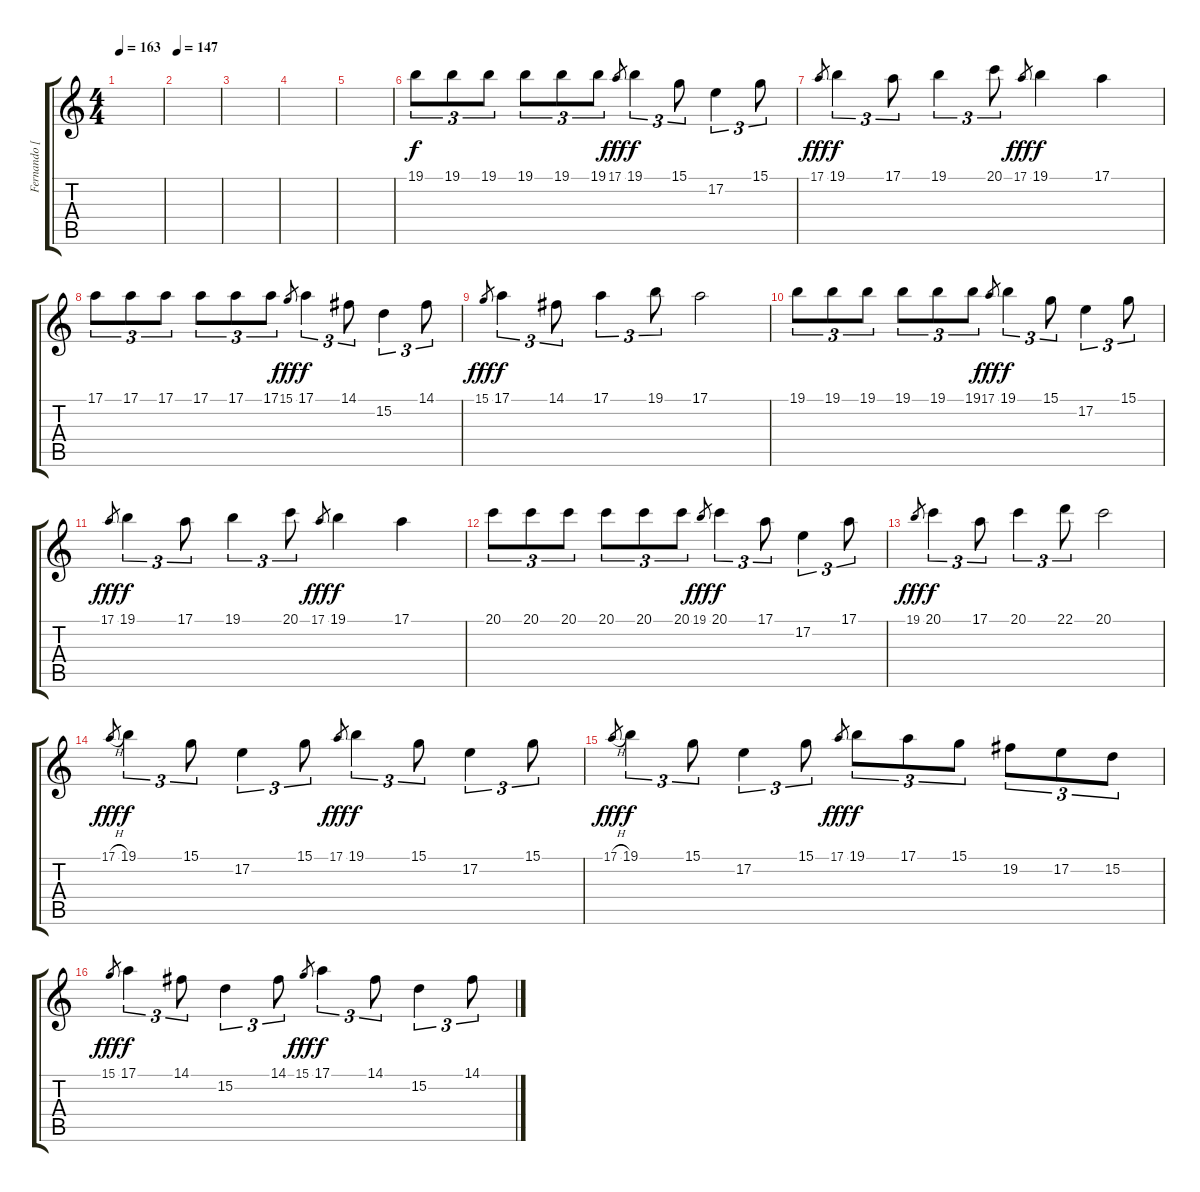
\track ("Fernando [flauta]" "Fernando [") {instrument flute}
\staff {score tabs}
\tuning (E4 B3 G3 D3 A2 E2) {hide}
\ts (4 4)
\tempo 163
\clef g2
\ks c
|
\tempo 147
|
|
|
|
19.1.8{tu (3 2) balance 11} 19.1.8{tu (3 2)} 19.1.8{tu (3 2)} 19.1.8{tu (3 2)} 19.1.8{tu (3 2)} 19.1.8{tu (3 2)} 17.1.8{gr dy fff} 19.1.4{tu (3 2) dy f} 15.1.8{tu (3 2)} 17.2.4{tu (3 2)} 15.1.8{tu (3 2)} |
17.1.8{gr dy fff} 19.1.4{tu (3 2) dy f} 17.1.8{tu (3 2)} 19.1.4{tu (3 2)} 20.1.8{tu (3 2)} 17.1.8{gr dy fff} 19.1.4{dy f} 17.1.4 |
17.1.8{tu (3 2)} 17.1.8{tu (3 2)} 17.1.8{tu (3 2)} 17.1.8{tu (3 2)} 17.1.8{tu (3 2)} 17.1.8{tu (3 2)} 15.1.8{gr dy fff} 17.1.4{tu (3 2) dy f} 14.1.8{tu (3 2)} 15.2.4{tu (3 2)} 14.1.8{tu (3 2)} |
15.1.8{gr dy fff} 17.1.4{tu (3 2) dy f} 14.1.8{tu (3 2)} 17.1.4{tu (3 2)} 19.1.8{tu (3 2)} 17.1.2 |
19.1.8{tu (3 2)} 19.1.8{tu (3 2)} 19.1.8{tu (3 2)} 19.1.8{tu (3 2)} 19.1.8{tu (3 2)} 19.1.8{tu (3 2)} 17.1.8{gr dy fff} 19.1.4{tu (3 2) dy f} 15.1.8{tu (3 2)} 17.2.4{tu (3 2)} 15.1.8{tu (3 2)} |
17.1.8{gr dy fff} 19.1.4{tu (3 2) dy f} 17.1.8{tu (3 2)} 19.1.4{tu (3 2)} 20.1.8{tu (3 2)} 17.1.8{gr dy fff} 19.1.4{dy f} 17.1.4 |
20.1.8{tu (3 2)} 20.1.8{tu (3 2)} 20.1.8{tu (3 2)} 20.1.8{tu (3 2)} 20.1.8{tu (3 2)} 20.1.8{tu (3 2)} 19.1.8{gr dy fff} 20.1.4{tu (3 2) dy f} 17.1.8{tu (3 2)} 17.2.4{tu (3 2)} 17.1.8{tu (3 2)} |
19.1.8{gr dy fff} 20.1.4{tu (3 2) dy f} 17.1.8{tu (3 2)} 20.1.4{tu (3 2)} 22.1.8{tu (3 2)} 20.1.2 |
17.1{h}.8{gr dy fff} 19.1.4{tu (3 2) dy f} 15.1.8{tu (3 2)} 17.2.4{tu (3 2)} 15.1.8{tu (3 2)} 17.1.8{gr dy fff} 19.1.4{tu (3 2) dy f} 15.1.8{tu (3 2)} 17.2.4{tu (3 2)} 15.1.8{tu (3 2)} |
17.1{h}.8{gr dy fff} 19.1.4{tu (3 2) dy f} 15.1.8{tu (3 2)} 17.2.4{tu (3 2)} 15.1.8{tu (3 2)} 17.1.8{gr dy fff} 19.1.8{tu (3 2) dy f} 17.1.8{tu (3 2)} 15.1.8{tu (3 2)} 19.2.8{tu (3 2)} 17.2.8{tu (3 2)} 15.2.8{tu (3 2)} |
15.1.8{gr dy fff} 17.1.4{tu (3 2) dy f} 14.1.8{tu (3 2)} 15.2.4{tu (3 2)} 14.1.8{tu (3 2)} 15.1.8{gr dy fff} 17.1.4{tu (3 2) dy f} 14.1.8{tu (3 2)} 15.2.4{tu (3 2)} 14.1.8{tu (3 2)}
